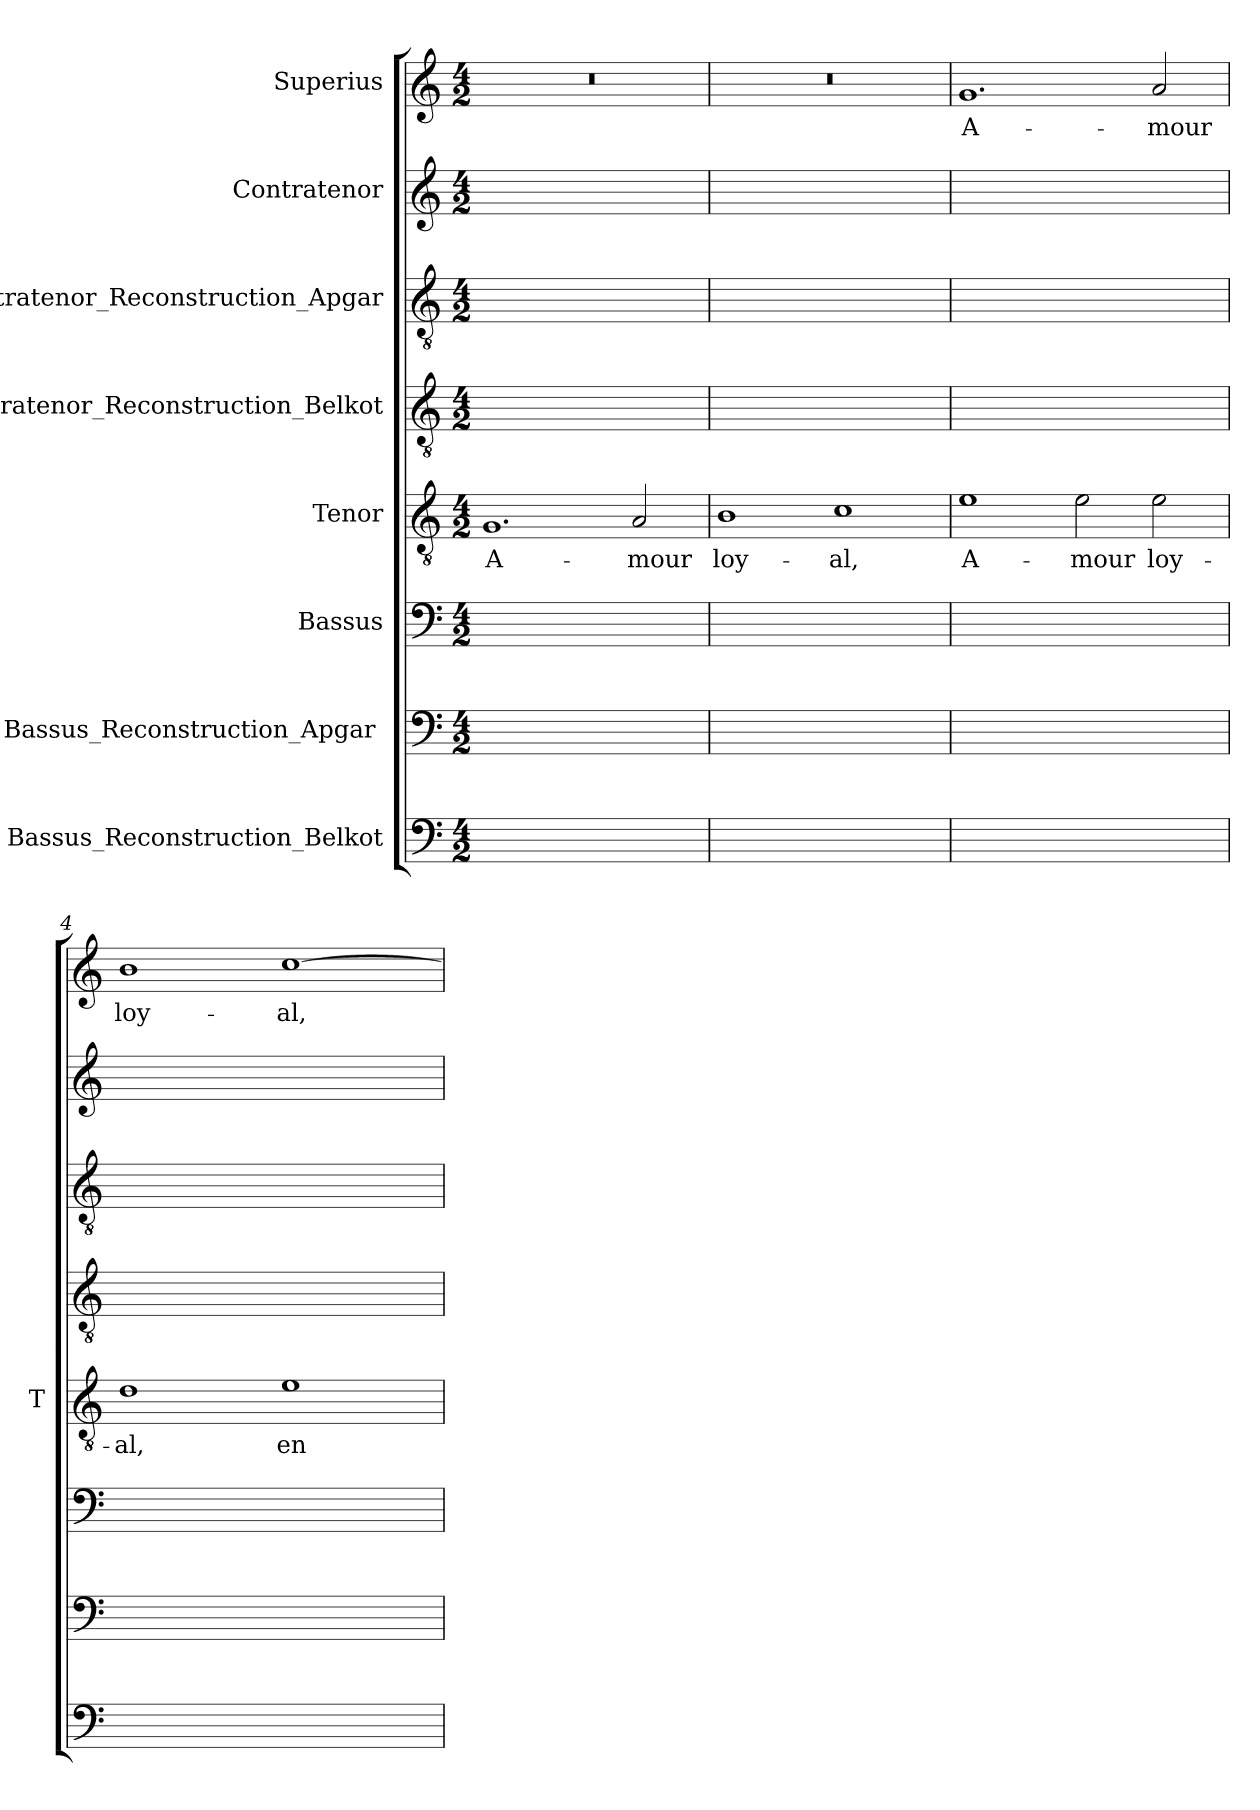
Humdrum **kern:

**kern	**kern	**kern	**kern	**text	**kern	**kern	**kern	**kern	**text
*part8	*part7	*part6	*part5	*part5	*part4	*part3	*part2	*part1	*part1
*staff8	*staff7	*staff6	*staff5	*staff5	*staff4	*staff3	*staff2	*staff1	*staff1
*I"Bassus_Reconstruction_Belkot	*I"Bassus_Reconstruction_Apgar 	*I"Bassus	*I"Tenor	*	*I"Contratenor_Reconstruction_Belkot	*I"Contratenor_Reconstruction_Apgar	*I"Contratenor	*I"Superius	*
*	*	*	*I'T	*	*	*	*	*	*
*clefF4	*clefF4	*clefF4	*clefGv2	*	*clefGv2	*clefGv2	*clefG2	*clefG2	*
*k[]	*k[]	*k[]	*k[]	*	*k[]	*k[]	*k[]	*k[]	*
*M4/2	*M4/2	*M4/2	*M4/2	*	*M4/2	*M4/2	*M4/2	*M4/2	*
=1	=1	=1	=1	=1	=1	=1	=1	=1	=1
0ryy	0ryy	0ryy	1.G	A-	0ryy	0ryy	0ryy	0r	.
.	.	.	2A	-mour	.	.	.	.	.
=2	=2	=2	=2	=2	=2	=2	=2	=2	=2
0ryy	0ryy	0ryy	1B	loy-	0ryy	0ryy	0ryy	0r	.
.	.	.	1c	-al,	.	.	.	.	.
=3	=3	=3	=3	=3	=3	=3	=3	=3	=3
0ryy	0ryy	0ryy	1e	A-	0ryy	0ryy	0ryy	1.g	A-
.	.	.	2e	-mour	.	.	.	.	.
.	.	.	2e	loy-	.	.	.	2a	-mour
=4	=4	=4	=4	=4	=4	=4	=4	=4	=4
0ryy	0ryy	0ryy	1d	-al,	0ryy	0ryy	0ryy	1b	loy-
.	.	.	1e	-en	.	.	.	[1cc	-al,
=	=	=	=	=	=	=	=	=	=
*-	*-	*-	*-	*-	*-	*-	*-	*-	*-
